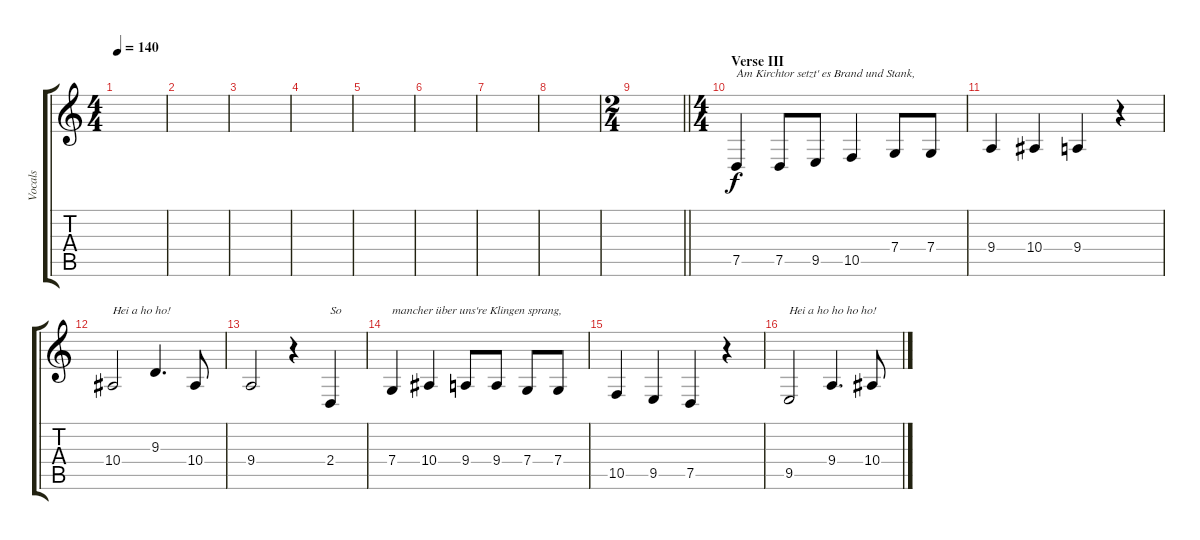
\track ("Vocals" "Vocals") {mute instrument tenorsax}
\staff {score tabs}
\tuning (D4 A3 F3 C3 G2 D2) {hide}
\ts (4 4)
\tempo 140
\clef g2
\ks c
|
|
|
|
|
|
|
|
\ts (2 4)
\barLineRight lightlight
|
\ts (4 4)
\section ("" "Verse III")
7.5.4{txt "Am Kirchtor setzt' es Brand und Stank,"} 7.5.8 9.5.8 10.5.4 7.4.8 7.4.8 |
9.4.4 10.4.4 9.4.4 r.4 |
10.4.2{txt "Hei a ho ho!"} 9.3.4{d} 10.4.8 |
9.4.2 r.4 2.4.4{txt "So "} |
7.4.4{txt "mancher über uns're Klingen sprang, "} 10.4.4 9.4.8 9.4.8 7.4.8 7.4.8 |
10.5.4 9.5.4 7.5.4 r.4 |
9.5.2{txt "Hei a ho ho ho ho! "} 9.4.4{d} 10.4.8
